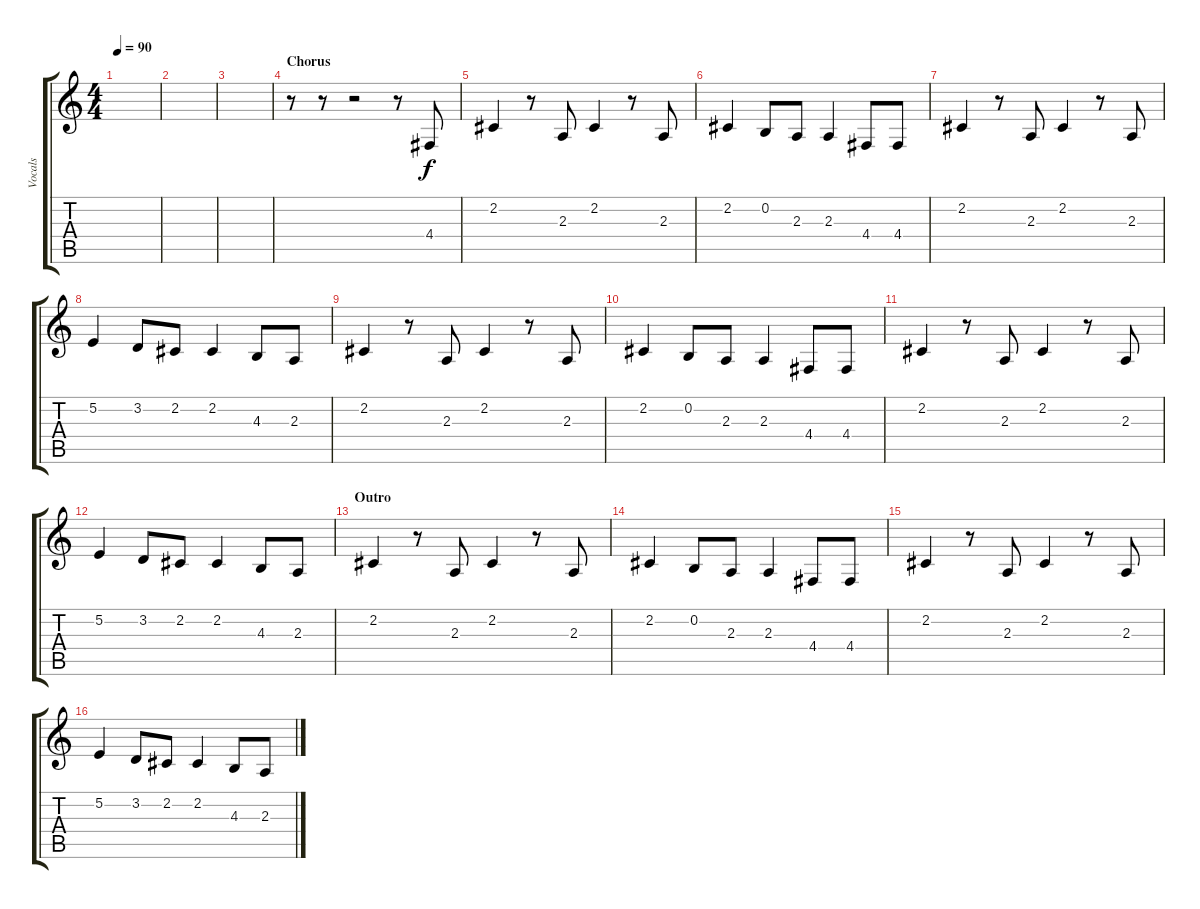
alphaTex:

\track ("Vocals" "Vocals") {instrument lead8bassandlead}
\staff {score tabs}
\tuning (E4 B3 G3 D3 A2 E2) {hide}
\ts (4 4)
\tempo 90
\clef g2
\ks c
|
|
|
\section ("" "Chorus")
r.8 r.8 r.2 r.8 4.4.8 |
2.2.4 r.8 2.3.8 2.2.4 r.8 2.3.8 |
2.2.4 0.2.8 2.3.8 2.3.4 4.4.8 4.4.8 |
2.2.4 r.8 2.3.8 2.2.4 r.8 2.3.8 |
5.2.4 3.2.8 2.2.8 2.2.4 4.3.8 2.3.8 |
2.2.4 r.8 2.3.8 2.2.4 r.8 2.3.8 |
2.2.4 0.2.8 2.3.8 2.3.4 4.4.8 4.4.8 |
2.2.4 r.8 2.3.8 2.2.4 r.8 2.3.8 |
5.2.4 3.2.8 2.2.8 2.2.4 4.3.8 2.3.8 |
\section ("" "Outro")
2.2.4 r.8 2.3.8 2.2.4 r.8 2.3.8 |
2.2.4 0.2.8 2.3.8 2.3.4 4.4.8 4.4.8 |
2.2.4 r.8 2.3.8 2.2.4 r.8 2.3.8 |
5.2.4 3.2.8 2.2.8 2.2.4 4.3.8 2.3.8
